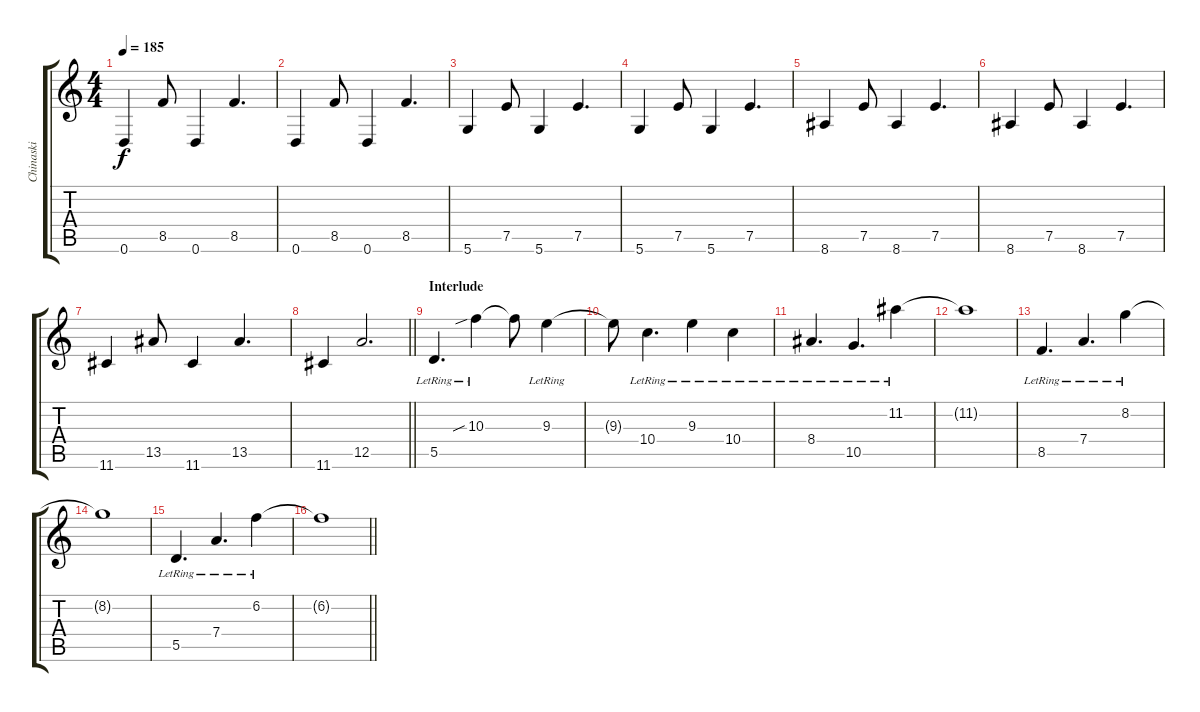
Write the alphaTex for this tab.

\track ("Chinaski" "Chinaski") {instrument overdrivenguitar}
\staff {score tabs}
\tuning (E4 B3 G3 D3 A2 D2) {hide}
\ts (4 4)
\tempo 185
\clef g2
\ks c
0.6.4{dy f} 8.5.8 0.6.4 8.5.4{d} |
0.6.4 8.5.8 0.6.4 8.5.4{d} |
5.6.4 7.5.8 5.6.4 7.5.4{d} |
5.6.4 7.5.8 5.6.4 7.5.4{d} |
8.6.4 7.5.8 8.6.4 7.5.4{d} |
8.6.4 7.5.8 8.6.4 7.5.4{d} |
11.6.4 13.5.8 11.6.4 13.5.4{d} |
\barLineRight lightlight
11.6.4 12.5.2{d} |
\section ("" "Interlude")
5.5{lr}.4{d instrument electricguitarjazz} 10.3{sib lr}.4 10.3{t}.8 9.3{lr}.4 |
9.3{t}.8 10.4{lr}.4{d} 9.3{lr}.4 10.4{lr}.4 |
8.4{lr}.4{d} 10.5{lr}.4{d} 11.2{lr}.4 |
11.2{t}.1 |
8.5{lr}.4{d} 7.4{lr}.4{d} 8.2{lr}.4 |
8.2{t}.1 |
5.5{lr}.4{d} 7.4{lr}.4{d} 6.2{lr}.4 |
\barLineRight lightlight
6.2{t}.1
